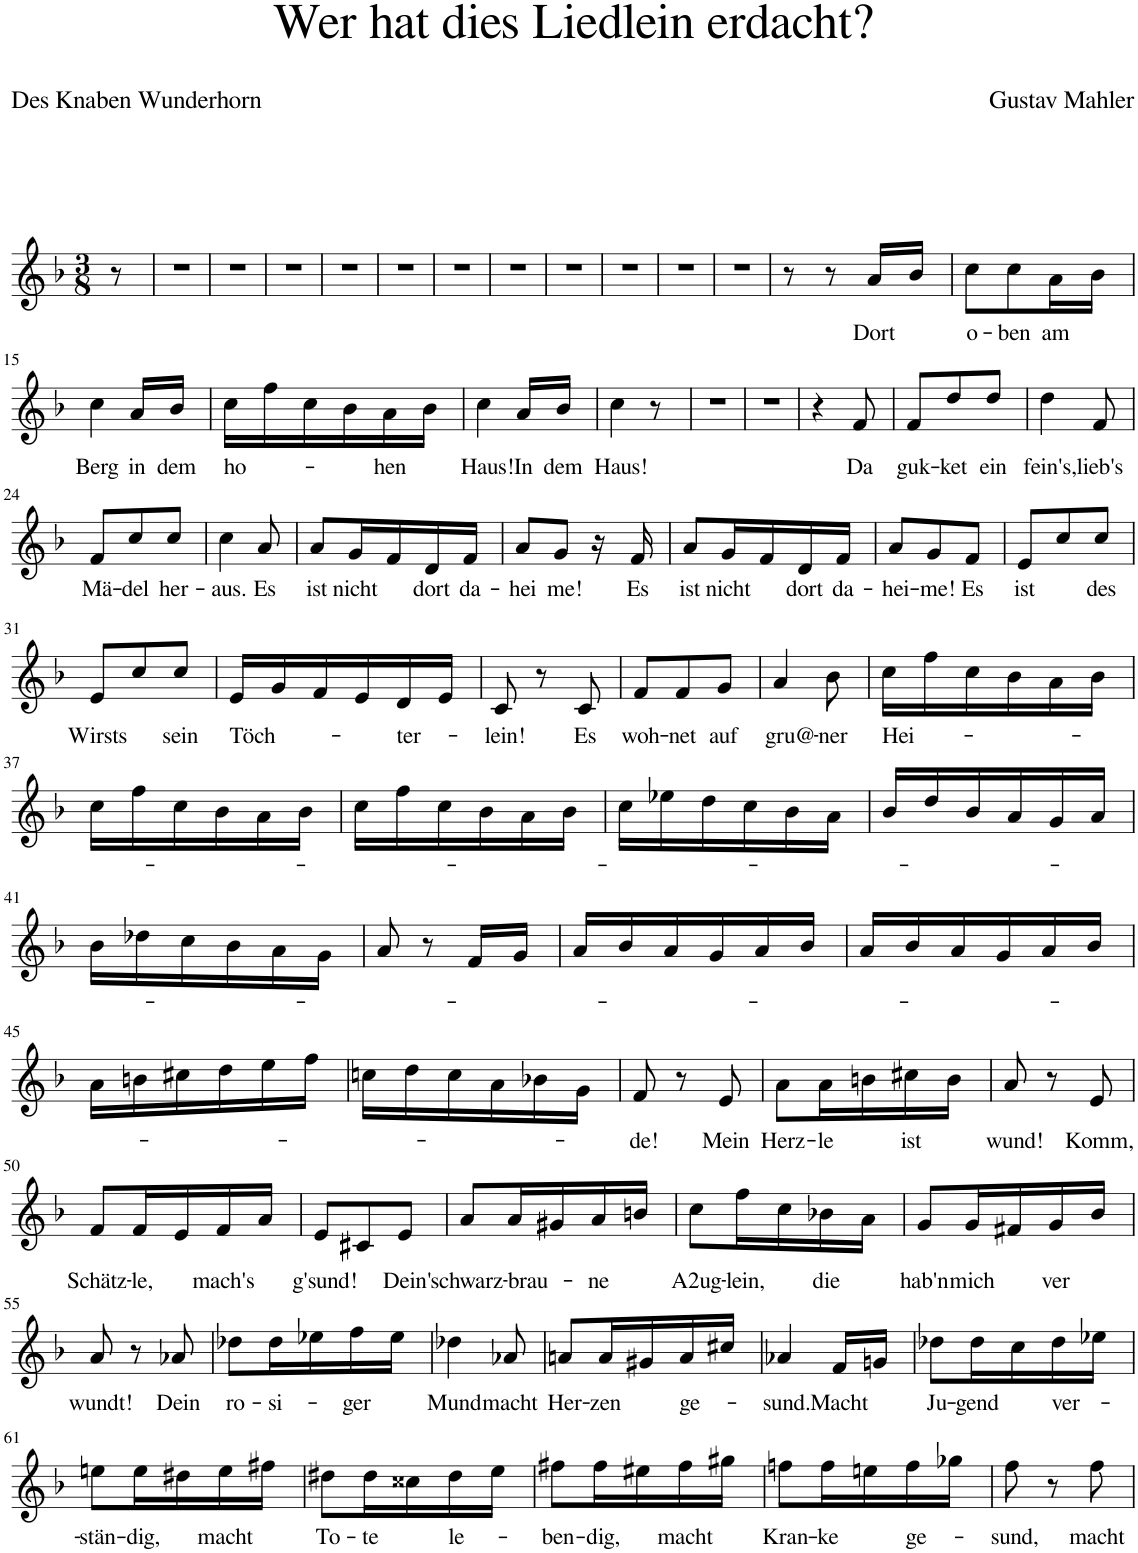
**kern	**text
*part1	*part1
*staff1	*staff1
*I"Piano	*
*I'Pno	*
*clefG2	*
*k[b-]	*
*M3/8	*
=1	=1
8r	.
=2	=2
4.r	.
=3	=3
4.r	.
=4	=4
4.r	.
=5	=5
4.r	.
=6	=6
4.r	.
=7	=7
4.r	.
=8	=8
4.r	.
=9	=9
4.r	.
=10	=10
4.r	.
=11	=11
4.r	.
=12	=12
4.r	.
=13	=13
8r	.
8r	.
!	!LO:LY:b
16a/LL	Dort
16b-/JJ	.
=14	=14
!	!LO:LY:b
8cc\L	o-
!	!LO:LY:b
8cc\	-ben
!	!LO:LY:b
16a\L	am
16b-\JJ	.
!!LO:LB:g=z
=15	=15
!	!LO:LY:b
4cc\	Berg
!	!LO:LY:b
16a/LL	in
!	!LO:LY:b
16b-/JJ	dem
=16	=16
!	!LO:LY:b
16cc\LL	ho-
16ff\	.
16cc\	.
16b-\	.
!	!LO:LY:b
16a\	-hen
16b-\JJ	.
=17	=17
!	!LO:LY:b
4cc\	Haus!
!	!LO:LY:b
16a/LL	In
!	!LO:LY:b
16b-/JJ	dem
=18	=18
!	!LO:LY:b
4cc\	Haus!
8r	.
=19	=19
4.r	.
=20	=20
4.r	.
=21	=21
4r	.
!	!LO:LY:b
8f/	Da
=22	=22
!	!LO:LY:b
8f/L	guk-
!	!LO:LY:b
8dd/	-ket
!	!LO:LY:b
8dd/J	ein
=23	=23
!	!LO:LY:b
4dd\	fein's,
!	!LO:LY:b
8f/	lieb's
!!LO:LB:g=z
=24	=24
!	!LO:LY:b
8f/L	Mä-
!	!LO:LY:b
8cc/	-del
!	!LO:LY:b
8cc/J	her-
=25	=25
!	!LO:LY:b
4cc\	-aus.
!	!LO:LY:b
8a/	Es
=26	=26
!	!LO:LY:b
8a/L	ist
!	!LO:LY:b
16g/L	nicht
16f/	.
!	!LO:LY:b
16d/	dort
!	!LO:LY:b
16f/JJ	da-
=27	=27
!	!LO:LY:b
8a/L	hei
!	!LO:LY:b
8g/J	-me!
16r	.
!	!LO:LY:b
16f/	Es
=28	=28
!	!LO:LY:b
8a/L	ist
!	!LO:LY:b
16g/L	nicht
16f/	.
!	!LO:LY:b
16d/	dort
!	!LO:LY:b
16f/JJ	da-
=29	=29
!	!LO:LY:b
8a/L	-hei-
!	!LO:LY:b
8g/	-me!
!	!LO:LY:b
8f/J	Es
=30	=30
!	!LO:LY:b
8e/L	ist
8cc/	.
!	!LO:LY:b
8cc/J	des
!!LO:LB:g=z
=31	=31
!	!LO:LY:b
8e/L	Wirsts
8cc/	.
!	!LO:LY:b
8cc/J	sein
=32	=32
!	!LO:LY:b
16e/LL	Töch-
16g/	.
16f/	.
16e/	.
!	!LO:LY:b
16d/	-ter-
16e/JJ	.
=33	=33
!	!LO:LY:b
8c/	-lein!
8r	.
!	!LO:LY:b
8c/	Es
=34	=34
!	!LO:LY:b
8f/L	woh-
!	!LO:LY:b
8f/	-net
!	!LO:LY:b
8g/J	auf
=35	=35
!	!LO:LY:b
4a/	gru@-
!	!LO:LY:b
8b-\	-ner
=36	=36
!	!LO:LY:b
16cc\LL	Hei-
16ff\	.
16cc\	.
16b-\	.
16a\	.
16b-\JJ	.
!!LO:LB:g=z
=37	=37
16cc\LL	.
16ff\	.
16cc\	.
16b-\	.
16a\	.
16b-\JJ	.
=38	=38
16cc\LL	.
16ff\	.
16cc\	.
16b-\	.
16a\	.
16b-\JJ	.
=39	=39
16cc\LL	.
16ee-X\	.
16dd\	.
16cc\	.
16b-\	.
16a\JJ	.
=40	=40
16b-/LL	.
16dd/	.
16b-/	.
16a/	.
16g/	.
16a/JJ	.
!!LO:LB:g=z
=41	=41
16b-\LL	.
16dd-X\	.
16cc\	.
16b-\	.
16a\	.
16g\JJ	.
=42	=42
8a/	.
8r	.
16f/LL	.
16g/JJ	.
=43	=43
16a/LL	.
16b-/	.
16a/	.
16g/	.
16a/	.
16b-/JJ	.
=44	=44
16a/LL	.
16b-/	.
16a/	.
16g/	.
16a/	.
16b-/JJ	.
!!LO:LB:g=z
=45	=45
16a\LL	.
16bn\	.
16cc#X\	.
16dd\	.
16ee\	.
16ff\JJ	.
=46	=46
16ccn\LL	.
16dd\	.
16cc\	.
16a\	.
16b-X\	.
16g\JJ	.
=47	=47
!	!LO:LY:b
8f/	-de!
8r	.
!	!LO:LY:b
8e/	Mein
=48	=48
!	!LO:LY:b
8a\L	Herz-
!	!LO:LY:b
16a\L	-le
16bn\	.
!	!LO:LY:b
16cc#X\	ist
16b\JJ	.
=49	=49
!	!LO:LY:b
8a/	wund!
8r	.
!	!LO:LY:b
8e/	Komm,
!!LO:LB:g=z
=50	=50
!	!LO:LY:b
8f/L	Schätz-
!	!LO:LY:b
16f/L	-le,
16e/	.
!	!LO:LY:b
16f/	mach's
16a/JJ	.
=51	=51
!	!LO:LY:b
8e/L	g'sund!
8c#X/	.
!	!LO:LY:b
8e/J	Dein'
=52	=52
!	!LO:LY:b
8a/L	schwarz-
!	!LO:LY:b
16a/L	-brau-
16g#X/	.
!	!LO:LY:b
16a/	-ne
16bn/JJ	.
=53	=53
!	!LO:LY:b
8cc\L	A2ug-
!	!LO:LY:b
16ff\L	-lein,
16cc\	.
!	!LO:LY:b
16b-X\	die
16a\JJ	.
=54	=54
!	!LO:LY:b
8g/L	hab'n
!	!LO:LY:b
16g/L	mich
16f#X/	.
!	!LO:LY:b
16g/	ver
16b-/JJ	.
!!LO:LB:g=z
=55	=55
!	!LO:LY:b
8a/	wundt!
8r	.
!	!LO:LY:b
8a-X/	Dein
=56	=56
!	!LO:LY:b
8dd-X\L	ro-
!	!LO:LY:b
16dd-\L	-si-
16ee-X\	.
!	!LO:LY:b
16ff\	-ger
16ee-\JJ	.
=57	=57
!	!LO:LY:b
4dd-X\	Mund
!	!LO:LY:b
8a-X/	macht
=58	=58
!	!LO:LY:b
8an/L	Her-
!	!LO:LY:b
16a/L	-zen
16g#X/	.
!	!LO:LY:b
16a/	ge-
16cc#X/JJ	.
=59	=59
!	!LO:LY:b
4a-X/	-sund.
!	!LO:LY:b
16f/LL	Macht
16gn/JJ	.
=60	=60
!	!LO:LY:b
8dd-X\L	Ju-
!	!LO:LY:b
16dd-\L	-gend
16cc\	.
!	!LO:LY:b
16dd-\	ver-
16ee-X\JJ	.
!!LO:LB:g=z
=61	=61
!	!LO:LY:b
8een\L	-stän-
!	!LO:LY:b
16ee\L	-dig,
16dd#X\	.
!	!LO:LY:b
16ee\	macht
16ff#X\JJ	.
=62	=62
!	!LO:LY:b
8dd#X\L	To-
!	!LO:LY:b
16dd#\L	-te
16cc##X\	.
!	!LO:LY:b
16dd#\	le-
16ee\JJ	.
=63	=63
!	!LO:LY:b
8ff#X\L	-ben-
!	!LO:LY:b
16ff#\L	-dig,
16ee#X\	.
!	!LO:LY:b
16ff#\	macht
16gg#X\JJ	.
=64	=64
!	!LO:LY:b
8ffn\L	Kran-
!	!LO:LY:b
16ff\L	-ke
16een\	.
!	!LO:LY:b
16ff\	ge-
16gg-X\JJ	.
=65	=65
!	!LO:LY:b
8ff\	-sund,
8r	.
!	!LO:LY:b
8ff\	macht
=	=
*-	*-
